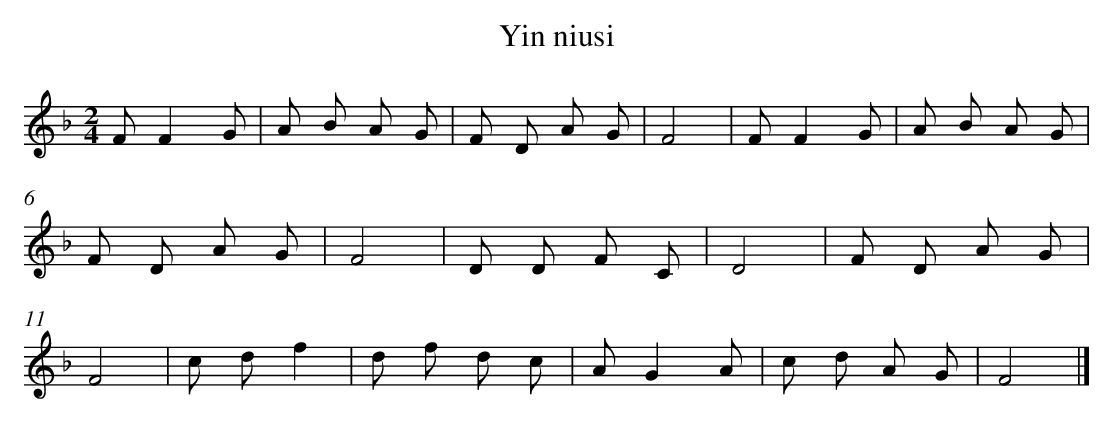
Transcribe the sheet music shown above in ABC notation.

X:1
T: Yin niusi
L: 1/8
M: 2/4
K: F
FF2G [I:setbarnb 1]|
A B A G |
F D A G |
F4 |
FF2G |
A B A G |
F D A G |
F4 |
D D F C |
D4 |
F D A G |
F4 |
c df2 |
d f d c |
AG2A |
c d A G |
F4 |]
